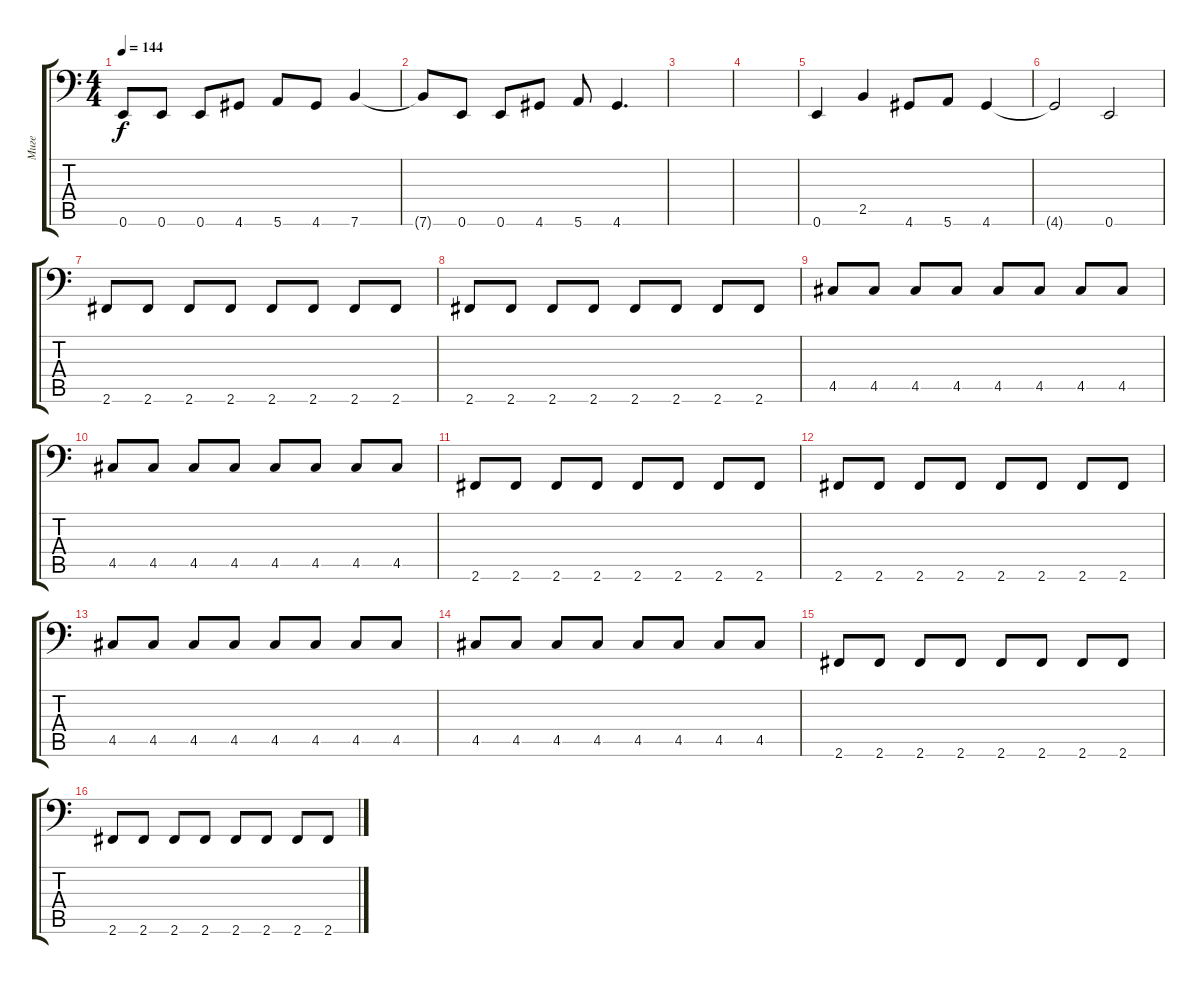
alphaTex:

\track ("Миге" "Миге") {instrument electricbassfinger}
\staff {score tabs}
\tuning (E3 B2 G2 D2 A1 E1) {hide}
\ts (4 4)
\tempo 144
\clef f4
\ks c
0.6.8{dy f} 0.6.8 0.6.8 4.6.8 5.6.8 4.6.8 7.6.4 |
7.6{t}.8 0.6.8 0.6.8 4.6.8 5.6.8 4.6.4{d} |
|
|
0.6.4 2.5.4 4.6.8 5.6.8 4.6.4 |
4.6{t}.2 0.6.2 |
2.6.8 2.6.8 2.6.8 2.6.8 2.6.8 2.6.8 2.6.8 2.6.8 |
2.6.8 2.6.8 2.6.8 2.6.8 2.6.8 2.6.8 2.6.8 2.6.8 |
4.5.8 4.5.8 4.5.8 4.5.8 4.5.8 4.5.8 4.5.8 4.5.8 |
4.5.8 4.5.8 4.5.8 4.5.8 4.5.8 4.5.8 4.5.8 4.5.8 |
2.6.8 2.6.8 2.6.8 2.6.8 2.6.8 2.6.8 2.6.8 2.6.8 |
2.6.8 2.6.8 2.6.8 2.6.8 2.6.8 2.6.8 2.6.8 2.6.8 |
4.5.8 4.5.8 4.5.8 4.5.8 4.5.8 4.5.8 4.5.8 4.5.8 |
4.5.8 4.5.8 4.5.8 4.5.8 4.5.8 4.5.8 4.5.8 4.5.8 |
2.6.8 2.6.8 2.6.8 2.6.8 2.6.8 2.6.8 2.6.8 2.6.8 |
2.6.8 2.6.8 2.6.8 2.6.8 2.6.8 2.6.8 2.6.8 2.6.8
